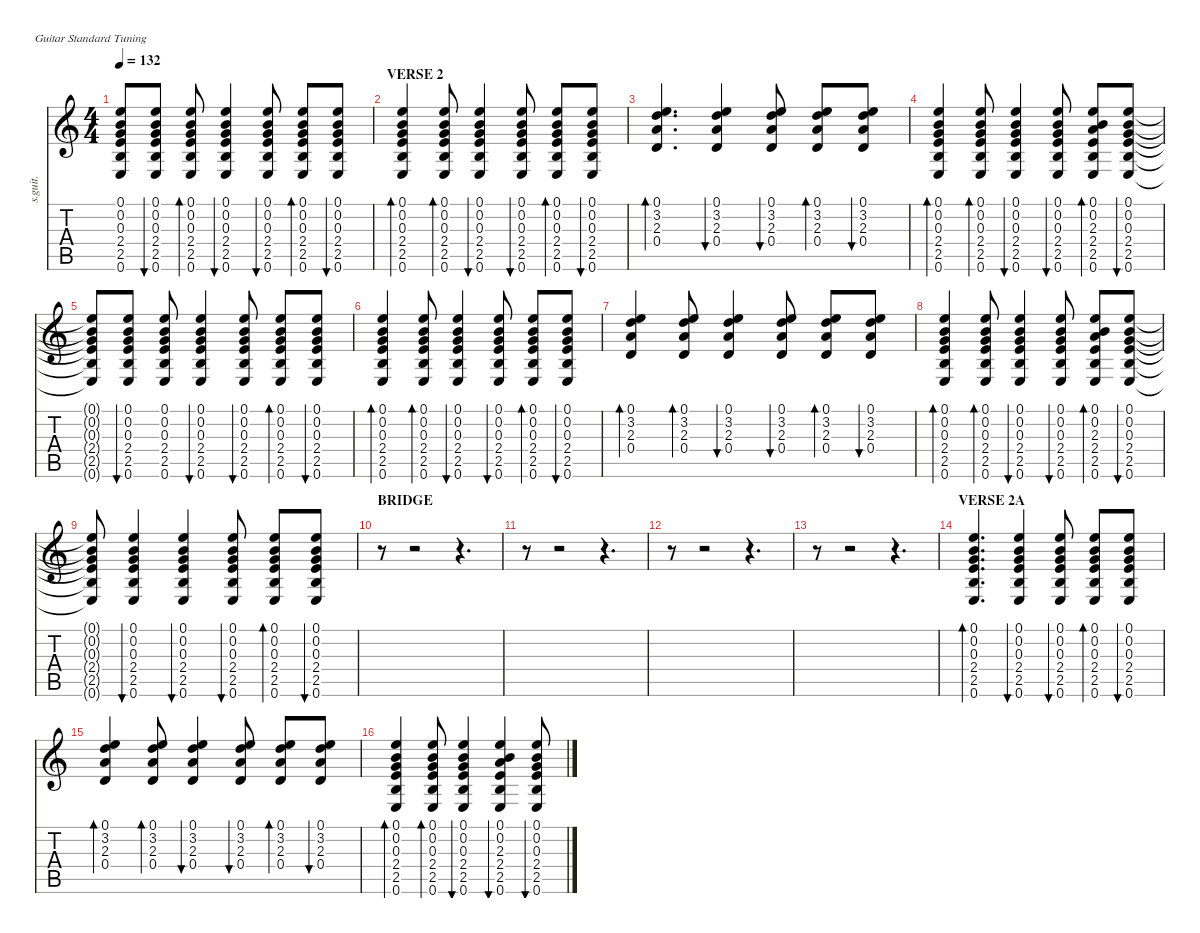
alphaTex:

\defaultSystemsLayout 4
\hideDynamics
\bracketExtendMode nobrackets
\otherSystemsTrackNameOrientation horizontal
\track ("Gtr.4 Ac." "s.guit.") {instrument acousticguitarsteel}
\staff {score tabs}
\tuning (E4 B3 G3 D3 A2 E2)
\ts (4 4)
\tempo 132
\clef g2
\ks c
(0.1{t} 0.2{t} 0.3{t} 2.4{t} 2.5{t} 0.6{t}).8{dy f beam Up} (0.1 0.2 0.3 2.4 2.5 0.6).8{bu 30 beam Up} (0.1 0.2 0.3 2.4 2.5 0.6).8{bd 30 beam Up} (0.1 0.2 0.3 2.4 2.5 0.6).4{bu 30 beam Up} (0.1 0.2 0.3 2.4 2.5 0.6).8{bu 30 beam Up} (0.1 0.2 0.3 2.4 2.5 0.6).8{bd 30 beam Up} (0.1 0.2 0.3 2.4 2.5 0.6).8{bu 30 beam Up} |
\section ("" "VERSE 2")
(0.1 0.2 0.3 2.4 2.5 0.6).4{bd 60 beam Up} (0.1 0.2 0.3 2.4 2.5 0.6).8{bd 30 beam Up} (0.1 0.2 0.3 2.4 2.5 0.6).4{bu 30 beam Up} (0.1 0.2 0.3 2.4 2.5 0.6).8{bu 60 beam Up} (0.1 0.2 0.3 2.4 2.5 0.6).8{bd 30 beam Up} (0.1 0.2 0.3 2.4 2.5 0.6).8{bu 30 beam Up} |
(0.1 3.2 2.3 0.4).4{d bd 30 beam Up} (0.1 3.2 2.3 0.4).4{bu 60 beam Up} (0.1 3.2 2.3 0.4).8{bu 60 beam Up} (0.1 3.2 2.3 0.4).8{bd 60 beam Up} (0.1 3.2 2.3 0.4).8{bu 30 beam Up} |
(0.1 0.2 0.3 2.4 2.5 0.6).4{bd 60 beam Up} (0.1 0.2 0.3 2.4 2.5 0.6).8{bd 30 beam Up} (0.1 0.2 0.3 2.4 2.5 0.6).4{bu 30 beam Up} (0.1 0.2 0.3 2.4 2.5 0.6).8{bu 60 beam Up} (0.1 0.2 2.3 2.4 2.5 0.6).8{bd 60 beam Up} (0.1 0.2 0.3 2.4 2.5 0.6).8{bu 60 beam Up} |
(0.1{t} 0.2{t} 0.3{t} 2.4{t} 2.5{t} 0.6{t}).8{beam Up} (0.1 0.2 0.3 2.4 2.5 0.6).8{bu 30 beam Up} (0.1 0.2 0.3 2.4 2.5 0.6).8{beam Up} (0.1 0.2 0.3 2.4 2.5 0.6).4{bu 30 beam Up} (0.1 0.2 0.3 2.4 2.5 0.6).8{bu 60 beam Up} (0.1 0.2 0.3 2.4 2.5 0.6).8{bd 30 beam Up} (0.1 0.2 0.3 2.4 2.5 0.6).8{bu 30 beam Up} |
(0.1 0.2 0.3 2.4 2.5 0.6).4{bd 60 beam Up} (0.1 0.2 0.3 2.4 2.5 0.6).8{bd 60 beam Up} (0.1 0.2 0.3 2.4 2.5 0.6).4{bu 30 beam Up} (0.1 0.2 0.3 2.4 2.5 0.6).8{bu 60 beam Up} (0.1 0.2 0.3 2.4 2.5 0.6).8{bd 30 beam Up} (0.1 0.2 0.3 2.4 2.5 0.6).8{bu 30 beam Up} |
(0.1 3.2 2.3 0.4).4{bd 30 beam Up} (0.1 3.2 2.3 0.4).8{bd 60 beam Up} (0.1 3.2 2.3 0.4).4{bu 60 beam Up} (0.1 3.2 2.3 0.4).8{bu 60 beam Up} (0.1 3.2 2.3 0.4).8{bd 30 beam Up} (0.1 3.2 2.3 0.4).8{bu 30 beam Up} |
(0.1 0.2 0.3 2.4 2.5 0.6).4{bd 60 beam Up} (0.1 0.2 0.3 2.4 2.5 0.6).8{bd 30 beam Up} (0.1 0.2 0.3 2.4 2.5 0.6).4{bu 30 beam Up} (0.1 0.2 0.3 2.4 2.5 0.6).8{bu 60 beam Up} (0.1 0.2 2.3 2.4 2.5 0.6).8{bd 30 beam Up} (0.1 0.2 0.3 2.4 2.5 0.6).8{bu 60 beam Up} |
(0.1{t} 0.2{t} 0.3{t} 2.4{t} 2.5{t} 0.6{t}).8{beam Up} (0.1 0.2 0.3 2.4 2.5 0.6).4{bu 30 beam Up} (0.1 0.2 0.3 2.4 2.5 0.6).4{bu 30 beam Up} (0.1 0.2 0.3 2.4 2.5 0.6).8{bu 60 beam Up} (0.1 0.2 0.3 2.4 2.5 0.6).8{bd 30 beam Up} (0.1 0.2 0.3 2.4 2.5 0.6).8{bu 30 beam Up} |
\section ("" "BRIDGE")
r.8{beam Down} r.2{beam Down} r.4{d beam Down} |
r.8{beam Down} r.2{beam Down} r.4{d beam Down} |
r.8{beam Down} r.2{beam Down} r.4{d beam Down} |
r.8{beam Down} r.2{beam Down} r.4{d beam Down} |
\section ("" "VERSE 2A")
(0.1 0.2 0.3 2.4 2.5 0.6).4{d bd 60 beam Up} (0.1 0.2 0.3 2.4 2.5 0.6).4{bu 30 beam Up} (0.1 0.2 0.3 2.4 2.5 0.6).8{bu 60 beam Up} (0.1 0.2 0.3 2.4 2.5 0.6).8{bd 30 beam Up} (0.1 0.2 0.3 2.4 2.5 0.6).8{bu 30 beam Up} |
(0.1 3.2 2.3 0.4).4{bd 30 beam Up} (0.1 3.2 2.3 0.4).8{bd 60 beam Up} (0.1 3.2 2.3 0.4).4{bu 60 beam Up} (0.1 3.2 2.3 0.4).8{bu 60 beam Up} (0.1 3.2 2.3 0.4).8{bd 30 beam Up} (0.1 3.2 2.3 0.4).8{bu 30 beam Up} |
(0.1 0.2 0.3 2.4 2.5 0.6).4{bd 60 beam Up} (0.1 0.2 0.3 2.4 2.5 0.6).8{bd 30 beam Up} (0.1 0.2 0.3 2.4 2.5 0.6).4{bu 30 beam Up} (0.1 0.2 2.3 2.4 2.5 0.6).4{bu 60 beam Up} (0.1 0.2 0.3 2.4 2.5 0.6).8{bu 60 beam Up}
